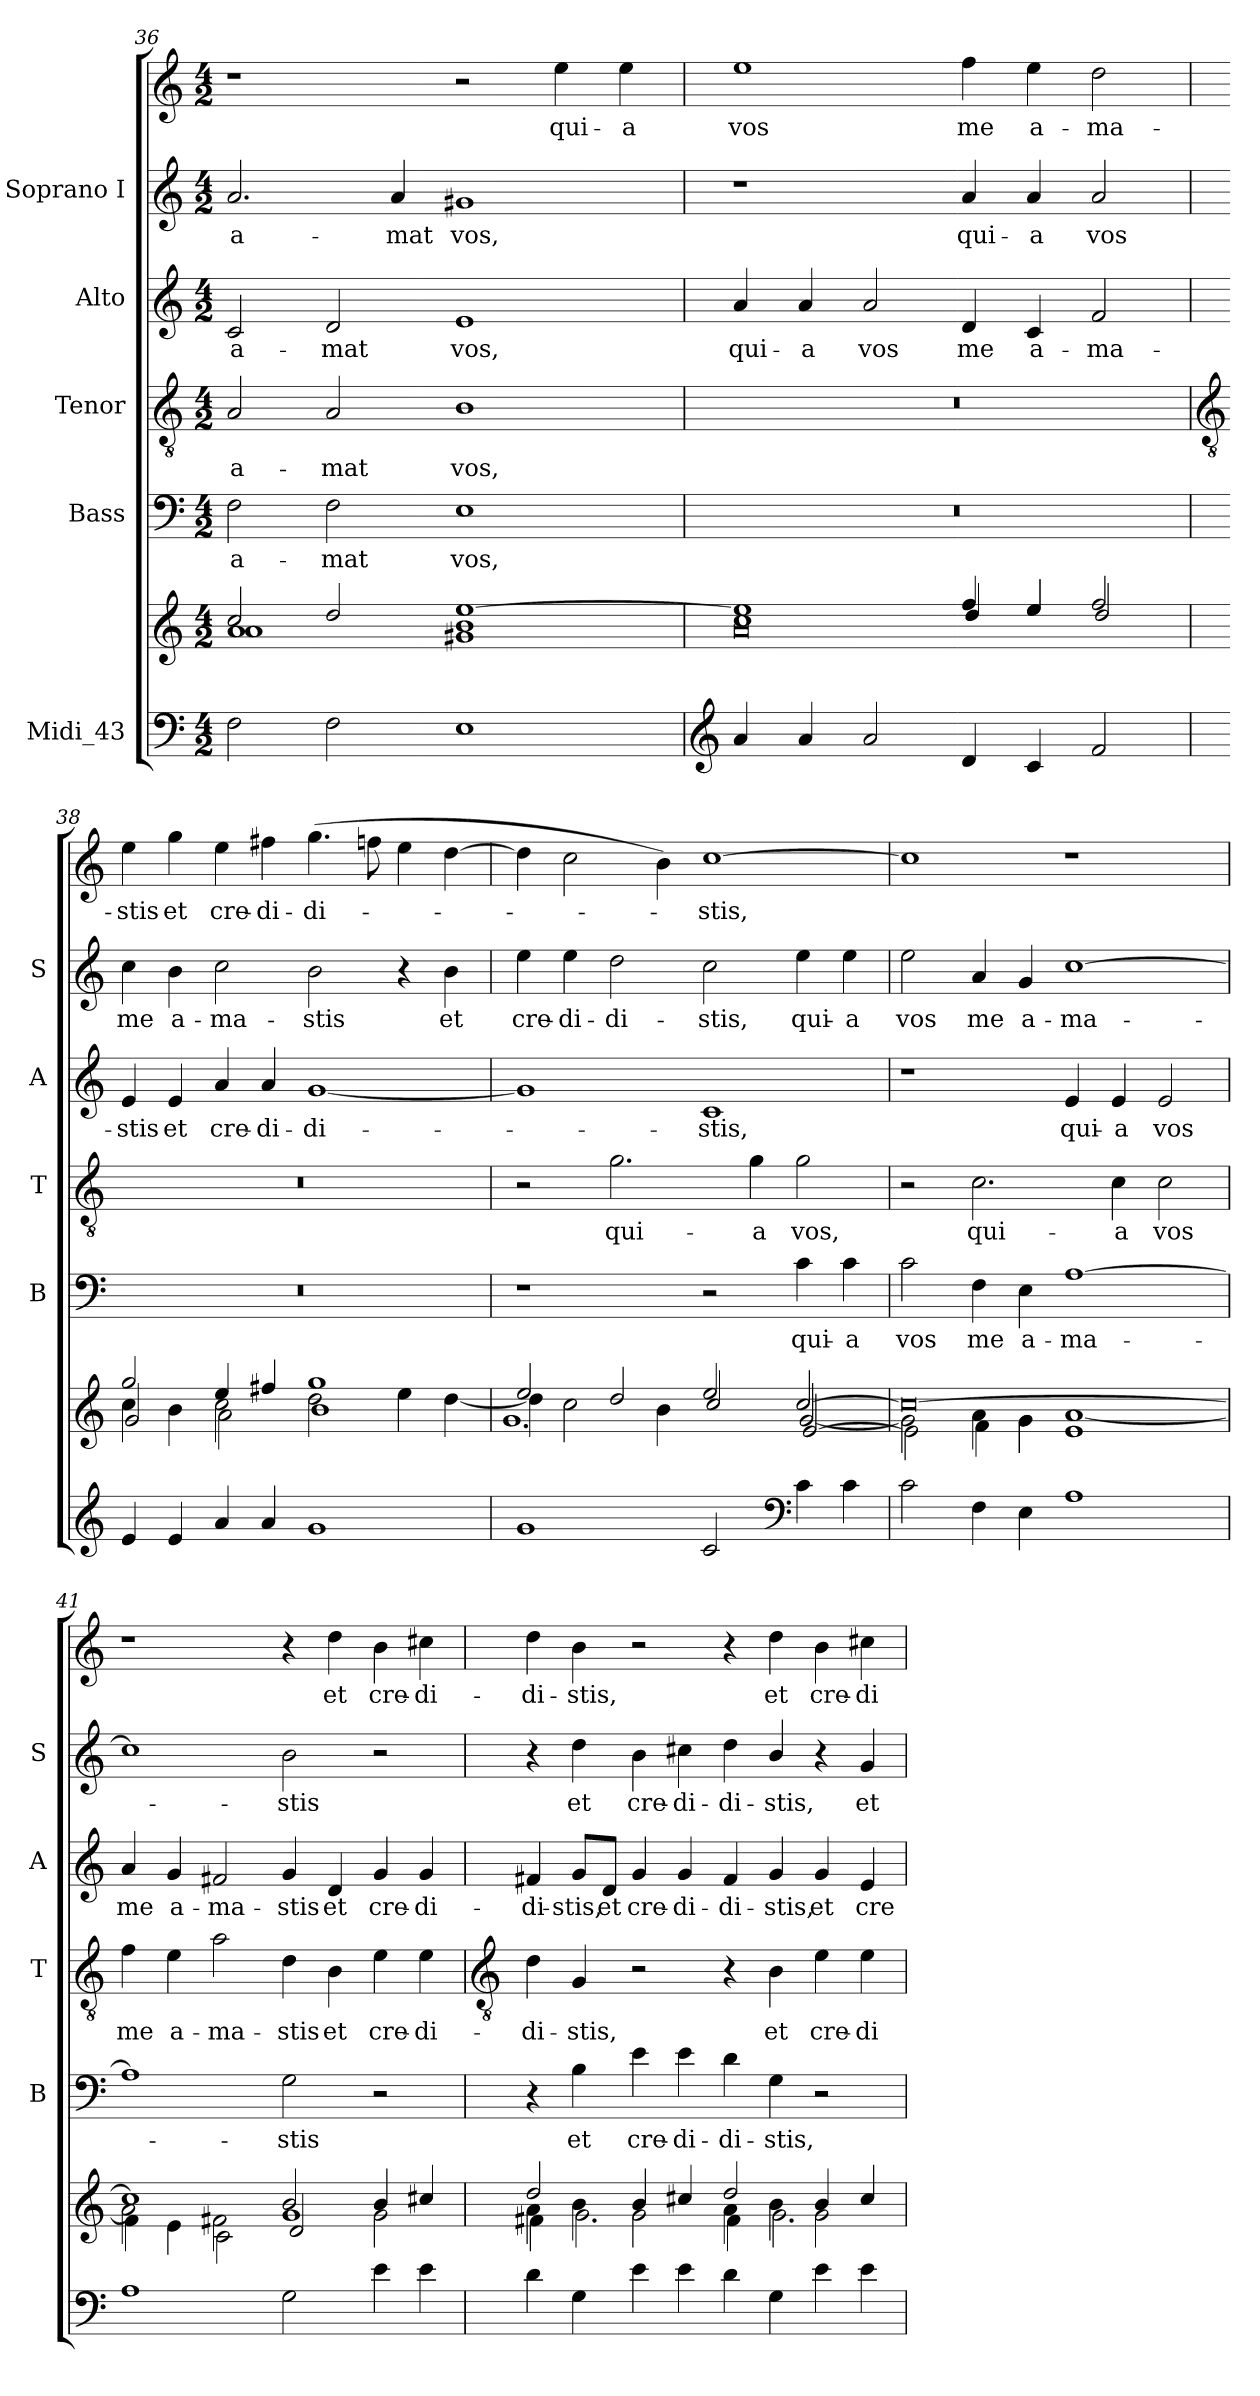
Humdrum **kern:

**kern	**kern	**kern	**text	**kern	**text	**kern	**text	**kern	**text	**kern	**text
*part5	*part5	*part4	*part4	*part3	*part3	*part2	*part2	*part1	*part1	*part1	*part1
*staff7	*staff6	*staff5	*staff5	*staff4	*staff4	*staff3	*staff3	*staff2	*staff2	*staff1	*staff1
*I"Midi_43	*	*I"Bass	*	*I"Tenor	*	*I"Alto	*	*I"Soprano I	*	*	*
*	*	*I'B	*	*I'T	*	*I'A	*	*I'S	*	*	*
*clefF4	*clefG2	*clefF4	*	*clefGv2	*	*clefG2	*	*clefG2	*	*clefG2	*
*k[]	*k[]	*k[]	*	*k[]	*	*k[]	*	*k[]	*	*k[]	*
*C:	*C:	*C:	*	*C:	*	*C:	*	*C:	*	*C:	*
*M4/2	*M4/2	*M4/2	*	*M4/2	*	*M4/2	*	*M4/2	*	*M4/2	*
=36	=36	=36	=36	=36	=36	=36	=36	=36	=36	=36	=36
*	*^	*	*	*	*	*	*	*	*	*	*
*	*	*^	*	*	*	*	*	*	*	*	*	*
!	!	!	!	!	!LO:LY:b	!	!LO:LY:b	!	!LO:LY:b	!	!LO:LY:b	!	!
2F	2cc/	1a\	1a\	2F	a-	2A	a-	2c	a-	2.a	a-	1r	.
!	!	!	!	!	!LO:LY:b	!	!LO:LY:b	!	!LO:LY:b	!	!	!	!
2F	2dd/	.	.	2F	-mat	2A	-mat	2d	-mat	.	.	.	.
!	!	!	!	!	!	!	!	!	!	!	!LO:LY:b	!	!
.	.	.	.	.	.	.	.	.	.	4a	-mat	.	.
!	!	!	!	!	!LO:LY:b	!	!LO:LY:b	!	!LO:LY:b	!	!LO:LY:b	!	!
1E	[1ee/	1b\	1g#X\	1E	vos,	1B	vos,	1e	vos,	1g#X	vos,	2r	.
!	!	!	!	!	!	!	!	!	!	!	!	!	!LO:LY:b
.	.	.	.	.	.	.	.	.	.	.	.	4ee	qui-
!	!	!	!	!	!	!	!	!	!	!	!	!	!LO:LY:b
.	.	.	.	.	.	.	.	.	.	.	.	4ee	-a
=37	=37	=37	=37	=37	=37	=37	=37	=37	=37	=37	=37	=37	=37
*clefG2	*	*	*	*	*	*	*	*	*	*	*	*	*
!	!	!	!	!	!	!	!	!	!LO:LY:b	!	!	!	!LO:LY:b
4a	1ee/]	1cc\	0a\	0r	.	0r	.	4a	qui-	1r	.	1ee	vos
!	!	!	!	!	!	!	!	!	!LO:LY:b	!	!	!	!
4a	.	.	.	.	.	.	.	4a	-a	.	.	.	.
!	!	!	!	!	!	!	!	!	!LO:LY:b	!	!	!	!
2a	.	.	.	.	.	.	.	2a	vos	.	.	.	.
!	!	!	!	!	!	!	!	!	!LO:LY:b	!	!LO:LY:b	!	!LO:LY:b
4d	4ff/	4dd/	.	.	.	.	.	4d	me	4a	-qui-	4ff	me
!	!	!	!	!	!	!	!	!	!LO:LY:b	!	!LO:LY:b	!	!LO:LY:b
4c	4ee/	4ee/	.	.	.	.	.	4c	a-	4a	-a	4ee	a-
!	!	!	!	!	!	!	!	!	!LO:LY:b	!	!LO:LY:b	!	!LO:LY:b
2f	2ff/	2dd/	.	.	.	.	.	2f	-ma-	2a	vos	2dd	-ma-
!!LO:LB:g=z
=38	=38	=38	=38	=38	=38	=38	=38	=38	=38	=38	=38	=38	=38
*	*	*	*	*	*	*clefGv2	*	*	*	*	*	*	*
!	!	!	!	!	!	!	!	!	!LO:LY:b	!	!LO:LY:b	!	!LO:LY:b
4e	2gg/	4cc\	2g/	0r	.	0r	.	4e	-stis	4cc	me	4ee	stis
!	!	!	!	!	!	!	!	!	!LO:LY:b	!	!LO:LY:b	!	!LO:LY:b
4e	.	4b\	.	.	.	.	.	4e	et	4b	a-	4gg	et
!	!	!	!	!	!	!	!	!	!LO:LY:b	!	!LO:LY:b	!	!LO:LY:b
4a	4ee/	2cc\	2a\	.	.	.	.	4a	cre-	2cc	-ma-	4ee	cre-
!	!	!	!	!	!	!	!	!	!LO:LY:b	!	!	!	!LO:LY:b
4a	4ff#X/	.	.	.	.	.	.	4a	-di-	.	.	4ff#X	-di-
!	!	!	!	!	!	!	!	!	!LO:LY:b	!	!LO:LY:b	!	!LO:LY:b
1g	1gg/	2dd\	1b\	.	.	.	.	[1g	-di-	2b	-stis	(>4.gg	-di-
.	.	.	.	.	.	.	.	.	.	.	.	8ffn	.
.	.	4ee\	.	.	.	.	.	.	.	4r	.	4ee	.
!	!	!	!	!	!	!	!	!	!	!	!LO:LY:b	!	!
.	.	[4dd\	.	.	.	.	.	.	.	4b	et	[4dd	.
=39	=39	=39	=39	=39	=39	=39	=39	=39	=39	=39	=39	=39	=39
!	!	!	!	!	!	!	!	!	!	!	!LO:LY:b	!	!
1g	2ee/	4dd\]	1.g\	1r	.	2r	.	1g]	.	4ee	cre-	4dd]	.
!	!	!	!	!	!	!	!	!	!	!	!LO:LY:b	!	!
.	.	2cc\	.	.	.	.	.	.	.	4ee	-di-	2cc	.
!	!	!	!	!	!	!	!LO:LY:b	!	!	!	!LO:LY:b	!	!
.	2dd/	.	.	.	.	2.g	qui-	.	.	2dd	-di-	.	.
.	.	4b\	.	.	.	.	.	.	.	.	.	4b)	.
!	!	!	!	!	!	!	!	!	!LO:LY:b	!	!LO:LY:b	!	!LO:LY:b
2c	2ee/	2cc/	.	2r	.	.	.	1c	stis,	2cc	-stis,	[1cc	stis,
!	!	!	!	!	!	!	!LO:LY:b	!	!	!	!	!	!
.	.	.	.	.	.	4g	-a	.	.	.	.	.	.
*clefF4	*	*	*	*	*	*	*	*	*	*	*	*	*
!	!	!	!	!	!LO:LY:b	!	!LO:LY:b	!	!	!	!LO:LY:b	!	!
4c	[2cc/	[2g/	[2e/	4c	qui-	2g	vos,	.	.	4ee	qui-	.	.
!	!	!	!	!	!LO:LY:b	!	!	!	!	!	!LO:LY:b	!	!
4c	.	.	.	4c	-a	.	.	.	.	4ee	-a	.	.
=40	=40	=40	=40	=40	=40	=40	=40	=40	=40	=40	=40	=40	=40
!	!	!	!	!	!LO:LY:b	!	!	!	!	!	!LO:LY:b	!	!
2c	0cc/_	2g\]	2e\]	2c	vos	2r	.	1r	.	2ee	vos	1cc]	.
!	!	!	!	!	!LO:LY:b	!	!LO:LY:b	!	!	!	!LO:LY:b	!	!
4F	.	4a\	4f\	4F	me	2.c	qui-	.	.	4a	me	.	.
!	!	!	!	!	!LO:LY:b	!	!	!	!	!	!LO:LY:b	!	!
4E	.	4g\	4g\	4E	a-	.	.	.	.	4g	a-	.	.
!	!	!	!	!	!LO:LY:b	!	!	!	!LO:LY:b	!	!LO:LY:b	!	!
1A	.	[1a\	1e\	[1A	-ma-	.	.	4e	qui-	[1cc	-ma-	1r	.
!	!	!	!	!	!	!	!LO:LY:b	!	!LO:LY:b	!	!	!	!
.	.	.	.	.	.	4c	-a	4e	-a	.	.	.	.
!	!	!	!	!	!	!	!LO:LY:b	!	!LO:LY:b	!	!	!	!
.	.	.	.	.	.	2c	vos	2e	vos	.	.	.	.
=41	=41	=41	=41	=41	=41	=41	=41	=41	=41	=41	=41	=41	=41
!	!	!	!	!	!	!	!LO:LY:b	!	!LO:LY:b	!	!	!	!
1A	1cc/]	2a\]	4f\	1A]	.	4f	me	4a	me	1cc]	.	1r	.
!	!	!	!	!	!	!	!LO:LY:b	!	!LO:LY:b	!	!	!	!
.	.	.	4e\	.	.	4e	a-	4g	a-	.	.	.	.
!	!	!	!	!	!	!	!LO:LY:b	!	!LO:LY:b	!	!	!	!
.	.	2f#X\	2c\	.	.	2a	-ma-	2f#X	-ma-	.	.	.	.
!	!	!	!	!	!LO:LY:b	!	!LO:LY:b	!	!LO:LY:b	!	!LO:LY:b	!	!
2G	2b/	1g\	2d/	2G	stis	4d	-stis	4g	-stis	2b	-stis	4r	.
!	!	!	!	!	!	!	!LO:LY:b	!	!LO:LY:b	!	!	!	!LO:LY:b
.	.	.	.	.	.	4B	et	4d	et	.	.	4dd	et
!	!	!	!	!	!	!	!LO:LY:b	!	!LO:LY:b	!	!	!	!LO:LY:b
4e	4b/	.	2g\	2r	.	4e	cre-	4g	cre-	2r	.	4b	cre-
!	!	!	!	!	!	!	!LO:LY:b	!	!LO:LY:b	!	!	!	!LO:LY:b
4e	4cc#X/	.	.	.	.	4e	-di-	4g	-di-	.	.	4cc#X	-di-
!!LO:LB:g=z
=42	=42	=42	=42	=42	=42	=42	=42	=42	=42	=42	=42	=42	=42
*	*	*	*	*	*	*clefGv2	*	*	*	*	*	*	*
!	!	!	!	!	!	!	!LO:LY:b	!	!LO:LY:b	!	!	!	!LO:LY:b
4d	2dd/	4a\	4f#X\	4r	.	4d	-di-	4f#X	-di-	4r	.	4dd	di-
!	!	!	!	!	!LO:LY:b	!	!LO:LY:b	!	!LO:LY:b	!	!LO:LY:b	!	!LO:LY:b
4G	.	4b\	2.g\	4B	et	4G	-stis,	8g/L	-stis,	4dd	-et	4b	-stis,
!	!	!	!	!	!	!	!	!	!LO:LY:b	!	!	!	!
.	.	.	.	.	.	.	.	8d/J	et	.	.	.	.
!	!	!	!	!	!LO:LY:b	!	!	!	!LO:LY:b	!	!LO:LY:b	!	!
4e	4b/	2g\	.	4e	cre-	2r	.	4g	cre-	4b	cre-	2r	.
!	!	!	!	!	!LO:LY:b	!	!	!	!LO:LY:b	!	!LO:LY:b	!	!
4e	4cc#X/	.	.	4e	-di-	.	.	4g	-di-	4cc#X	-di-	.	.
!	!	!	!	!	!LO:LY:b	!	!	!	!LO:LY:b	!	!LO:LY:b	!	!
4d	2dd/	4a\	4f#\	4d	-di-	4r	.	4f#	-di-	4dd	-di-	4r	.
!	!	!	!	!	!LO:LY:b	!	!LO:LY:b	!	!LO:LY:b	!	!LO:LY:b	!	!LO:LY:b
4G	.	4b\	2.g\	4G	-stis,	4B	et	4g	-stis,	4b/	-stis,	4dd	et
!	!	!	!	!	!	!	!LO:LY:b	!	!LO:LY:b	!	!	!	!LO:LY:b
4e	4b/	2g\	.	2r	.	4e	cre-	4g	et	4r	.	4b	cre-
!	!	!	!	!	!	!	!LO:LY:b	!	!LO:LY:b	!	!LO:LY:b	!	!LO:LY:b
4e	4cc#/	.	.	.	.	4e	-di-	4e	cre-	4g	et	4cc#X	-di-
*	*v	*v	*v	*	*	*	*	*	*	*	*	*	*
=	=	=	=	=	=	=	=	=	=	=	=
*-	*-	*-	*-	*-	*-	*-	*-	*-	*-	*-	*-
